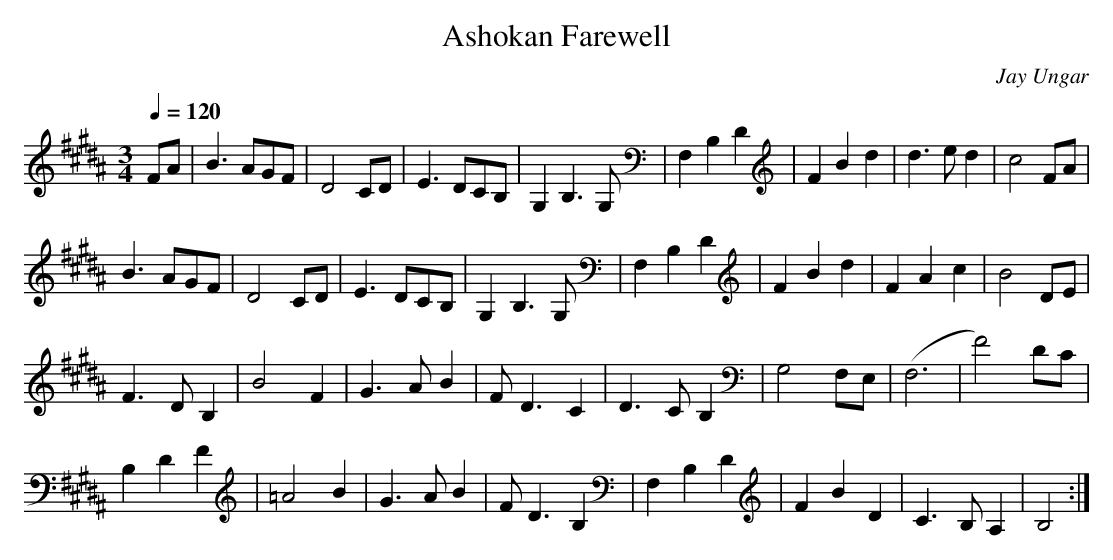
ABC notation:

X:1
T:Ashokan Farewell
C:Jay Ungar
M:3/4
L:1/8
Q:1/4=120
K:Bmaj
FA |\
B3 AGF | D4 CD | E3 DCB, | G,2 B,3 G, |\
F,2 B,2 D2 | F2 B2 d2 | d3 e d2 | c4 FA |
B3 AGF | D4 CD | E3 DCB, | G,2 B,3 G, |\
F,2 B,2 D2 | F2 B2 d2 | F2 A2 c2 | B4 DE |
F3 D B,2 | B4 F2 | G3 A B2 | F D3 C2 |\
D3 C B,2 | G,4 F,E, | (F,6 | F4) DC |
B,2 D2 F2 | =A4 B2 | G3 A B2 | F D3 B,2 |\
F,2 B,2 D2| F2 B2 D2 | C3 B, A,2 | B,4 :|
